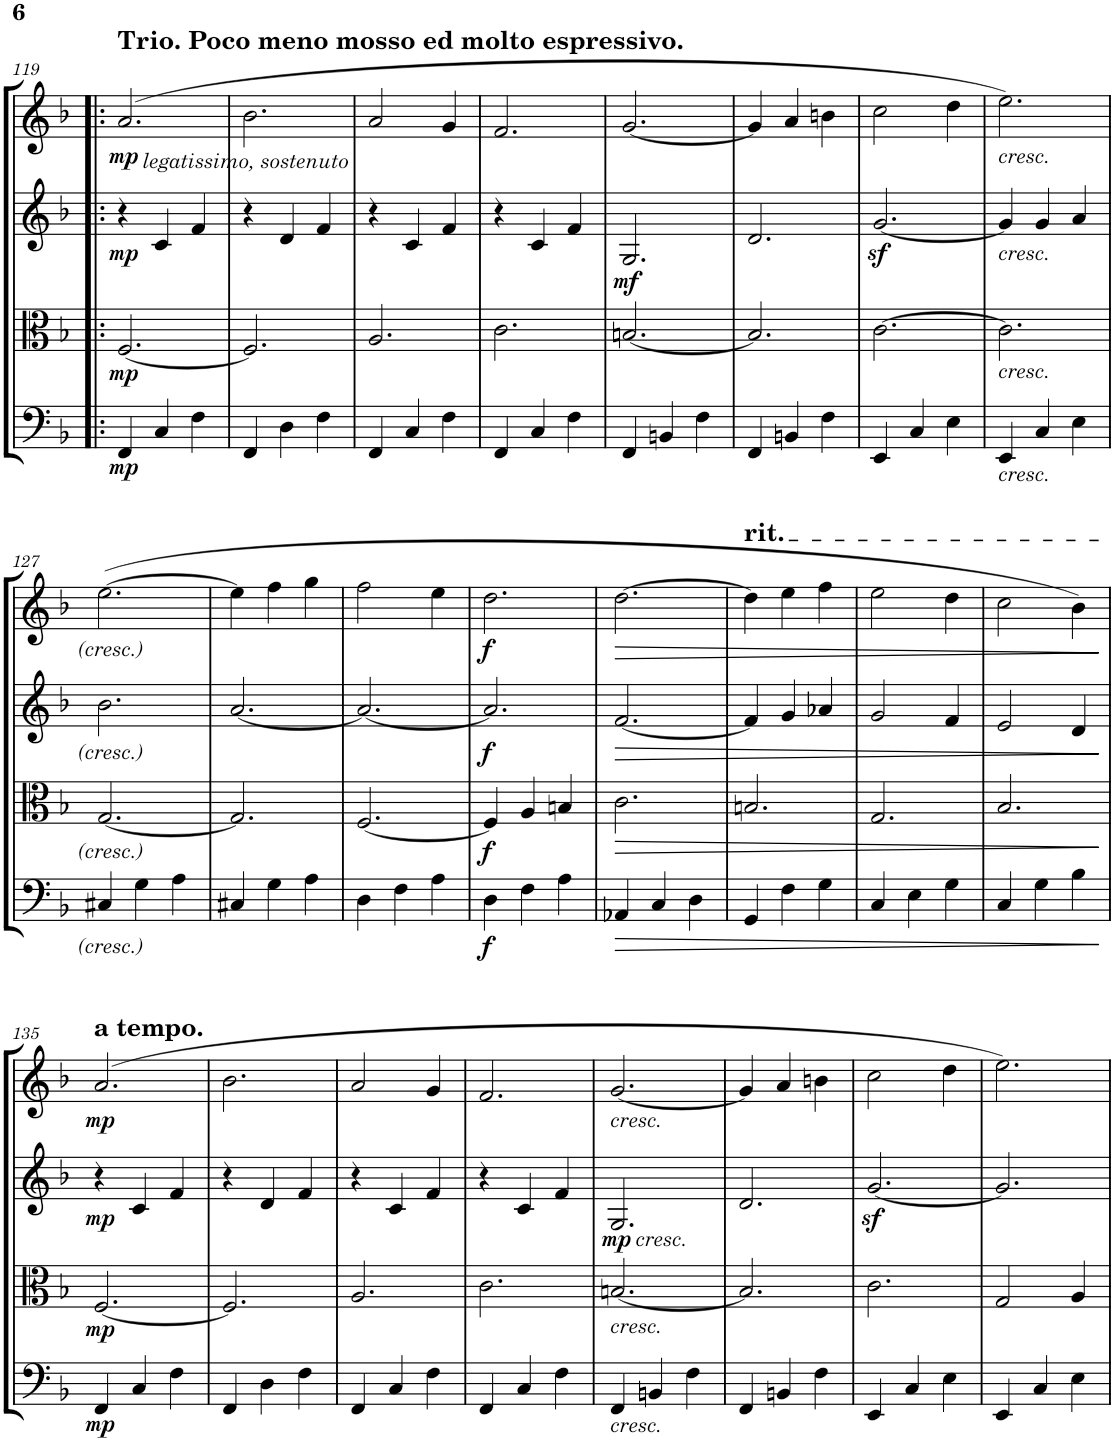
**kern	**dynam	**kern	**dynam	**kern	**dynam	**kern	**dynam
*part4	*part4	*part3	*part3	*part2	*part2	*part1	*part1
*staff4	*staff4	*staff3	*staff3	*staff2	*staff2	*staff1	*staff1
*I"Violoncello	*	*I"Viola	*	*I"Violin II	*	*I"Violin I	*
*I'Vc	*	*I'Vla	*	*I'Vln	*	*I'Vln	*
!!LO:PB:g=z
*clefF4	*	*clefC3	*	*clefG2	*	*clefG2	*
*k[b-]	*	*k[b-]	*	*k[b-]	*	*k[b-]	*
*M3/4	*	*M3/4	*	*M3/4	*	*M3/4	*
=119!|:	=119!|:	=119!|:	=119!|:	=119!|:	=119!|:	=119!|:	=119!|:
!	!	!	!	!	!	!LO:TX:a:B:t=Trio. Poco meno mosso ed molto espressivo.	!
!	!	!	!	!	!	!LO:TX:b:i:t=legatissimo, sostenuto	!
!	!LO:DY:b	!	!LO:DY:b	!	!LO:DY:b	!	!LO:DY:b
4FF/	mp	[2.F/	mp	4r	mp	(2.a/	mp
4C/	.	.	.	4c/	.	.	.
4F\	.	.	.	4f/	.	.	.
=120	=120	=120	=120	=120	=120	=120	=120
4FF/	.	2.F/]	.	4r	.	2.b-\	.
4D\	.	.	.	4d/	.	.	.
4F\	.	.	.	4f/	.	.	.
=121	=121	=121	=121	=121	=121	=121	=121
4FF/	.	2.A/	.	4r	.	2a/	.
4C/	.	.	.	4c/	.	.	.
4F\	.	.	.	4f/	.	4g/	.
=122	=122	=122	=122	=122	=122	=122	=122
4FF/	.	2.c\	.	4r	.	2.f/	.
4C/	.	.	.	4c/	.	.	.
4F\	.	.	.	4f/	.	.	.
=123	=123	=123	=123	=123	=123	=123	=123
!	!	!	!	!	!LO:DY:b	!	!
4FF/	.	[2.Bn/	.	2.G/	mf	[2.g/	.
4BBn/	.	.	.	.	.	.	.
4F\	.	.	.	.	.	.	.
=124	=124	=124	=124	=124	=124	=124	=124
4FF/	.	2.B/]	.	2.d/	.	4g/]	.
4BBn/	.	.	.	.	.	4a/	.
4F\	.	.	.	.	.	4bn\	.
=125	=125	=125	=125	=125	=125	=125	=125
4EE/	.	[2.c\	.	[2.gz</	.	2cc\	.
4C/	.	.	.	.	.	.	.
4E\	.	.	.	.	.	4dd\	.
=126	=126	=126	=126	=126	=126	=126	=126
!	!	!	!	!	!	!LO:TX:b:i:t=cresc.	!
!	!	!	!	!LO:TX:b:i:t=cresc.	!	!	!
!	!	!LO:TX:b:i:t=cresc.	!	!	!	!	!
!LO:TX:b:i:t=cresc.	!	!	!	!	!	!	!
4EE/	.	2.c\]	.	4g/]	.	2.ee\)	.
4C/	.	.	.	4g/	.	.	.
4E\	.	.	.	4a/	.	.	.
!!LO:LB:g=z
=127	=127	=127	=127	=127	=127	=127	=127
4C#X/	.	[2.G/	.	2.b-\	.	([2.ee\	.
4G\	.	.	.	.	.	.	.
4A\	.	.	.	.	.	.	.
=128	=128	=128	=128	=128	=128	=128	=128
4C#X/	.	2.G/]	.	[2.a/	.	4ee\]	.
4G\	.	.	.	.	.	4ff\	.
4A\	.	.	.	.	.	4gg\	.
=129	=129	=129	=129	=129	=129	=129	=129
4D\	.	[2.F/	.	2.a/_	.	2ff\	.
4F\	.	.	.	.	.	.	.
4A\	.	.	.	.	.	4ee\	.
=130	=130	=130	=130	=130	=130	=130	=130
!	!LO:DY:b	!	!LO:DY:b	!	!LO:DY:b	!	!LO:DY:b
4D\	f	4F/]	f	2.a/]	f	2.dd\	f
4F\	.	4A/	.	.	.	.	.
4A\	.	4Bn/	.	.	.	.	.
=131	=131	=131	=131	=131	=131	=131	=131
!	!LO:HP:b	!	!LO:HP:b	!	!LO:HP:b	!	!LO:HP:b
4AA-X/	>	2.c\	>	[2.f/	>	[2.dd\	>
4C/	.	.	.	.	.	.	.
4D\	.	.	.	.	.	.	.
=132	=132	=132	=132	=132	=132	=132	=132
!	!	!	!	!	!	!LO:TX:a:t=rit.	!
4GG/	.	2.Bn/	.	4f/]	.	4dd\]	.
4F\	.	.	.	4g/	.	4ee\	.
4G\	.	.	.	4a-X/	.	4ff\	.
=133	=133	=133	=133	=133	=133	=133	=133
4C/	.	2.G/	.	2g/	.	2ee\	.
4E\	.	.	.	.	.	.	.
4G\	.	.	.	4f/	.	4dd\	.
=134	=134	=134	=134	=134	=134	=134	=134
4C/	.	2.B-/	.	2e/	.	2cc\	.
4G\	.	.	.	.	.	.	.
4B-\	.	.	.	4d/	.	4b-\)	.
.	]	.	]	.	]	.	]
!!LO:LB:g=z
=135	=135	=135	=135	=135	=135	=135	=135
!	!	!	!	!	!	!LO:TX:a:B:t=a tempo.	!
!	!LO:DY:b	!	!LO:DY:b	!	!LO:DY:b	!	!LO:DY:b
4FF/	mp	[2.F/	mp	4r	mp	(2.a/	mp
4C/	.	.	.	4c/	.	.	.
4F\	.	.	.	4f/	.	.	.
=136	=136	=136	=136	=136	=136	=136	=136
4FF/	.	2.F/]	.	4r	.	2.b-\	.
4D\	.	.	.	4d/	.	.	.
4F\	.	.	.	4f/	.	.	.
=137	=137	=137	=137	=137	=137	=137	=137
4FF/	.	2.A/	.	4r	.	2a/	.
4C/	.	.	.	4c/	.	.	.
4F\	.	.	.	4f/	.	4g/	.
=138	=138	=138	=138	=138	=138	=138	=138
4FF/	.	2.c\	.	4r	.	2.f/	.
4C/	.	.	.	4c/	.	.	.
4F\	.	.	.	4f/	.	.	.
=139	=139	=139	=139	=139	=139	=139	=139
!	!	!	!	!	!	!LO:TX:b:i:t=cresc.	!
!	!	!	!	!LO:TX:b:i:t=cresc.	!	!	!
!	!	!LO:TX:b:i:t=cresc.	!	!	!	!	!
!LO:TX:b:i:t=cresc.	!	!	!	!	!	!	!
!	!	!	!	!	!LO:DY:b	!	!
4FF/	.	[2.Bn/	.	2.G/	mp	[2.g/	.
4BBn/	.	.	.	.	.	.	.
4F\	.	.	.	.	.	.	.
=140	=140	=140	=140	=140	=140	=140	=140
4FF/	.	2.B/]	.	2.d/	.	4g/]	.
4BBn/	.	.	.	.	.	4a/	.
4F\	.	.	.	.	.	4bn\	.
=141	=141	=141	=141	=141	=141	=141	=141
4EE/	.	2.c\	.	[2.gz</	.	2cc\	.
4C/	.	.	.	.	.	.	.
4E\	.	.	.	.	.	4dd\	.
=142	=142	=142	=142	=142	=142	=142	=142
4EE/	.	2G/	.	2.g/]	.	2.ee\)	.
4C/	.	.	.	.	.	.	.
4E\	.	4A/	.	.	.	.	.
=	=	=	=	=	=	=	=
*-	*-	*-	*-	*-	*-	*-	*-
